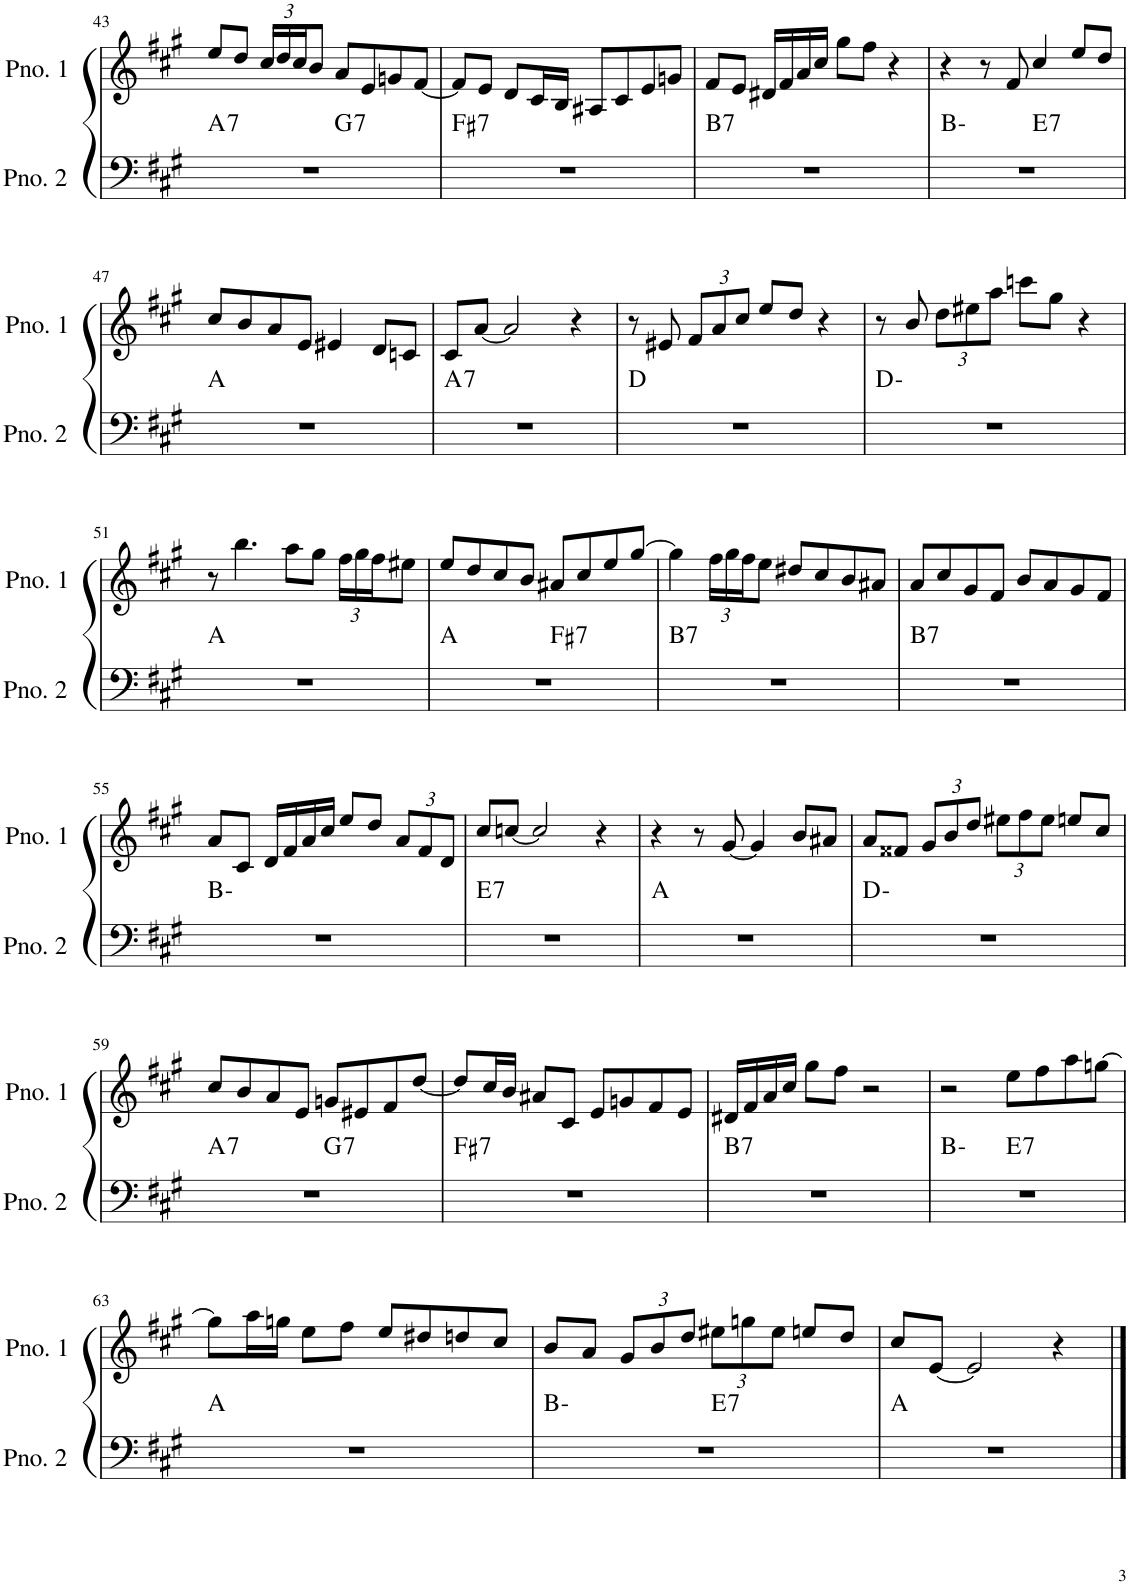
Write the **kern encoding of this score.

**kern	**harte	**kern
*part2	*part2	*part1
*staff2	*	*staff1
*I"ピアノ 2	*	*I"ピアノ 1
!!LO:PB:g=z
*clefF4	*	*clefG2
*k[f#c#g#]	*	*k[f#c#g#]
*M4/4	*	*M4/4
=43	=43	=43
!	!LO:H:kt=7	!
*^	*	*
1r	2ryy	A:7	8ee/L
.	.	.	8dd/J
*	*	*	*Xbrackettup
.	.	.	24cc#/LL
.	.	.	24dd/
.	.	.	24cc#/J
.	.	.	8b/J
!	!	!LO:H:kt=7	!
.	2ryy	G:7	8a/L
.	.	.	8e/
.	.	.	8gn/
.	.	.	[8f#/J
=44	=44	=44	=44
!	!	!LO:H:kt=7	!
*v	*v	*	*
1r	F#:7	8f#/L]
.	.	8e/J
.	.	8d/L
.	.	16c#/L
.	.	16B/JJ
.	.	8A#X/L
.	.	8c#/
.	.	8e/
.	.	8gn/J
=45	=45	=45
!	!LO:H:kt=7	!
1r	B:7	8f#/L
.	.	8e/J
.	.	16d#X/LL
.	.	16f#/
.	.	16a/
.	.	16cc#/JJ
.	.	8gg#\L
.	.	8ff#\J
.	.	4r
=46	=46	=46
*^	*	*
1r	2ryy	B:min	4r
.	.	.	8r
.	.	.	8f#/
!	!	!LO:H:kt=7	!
.	2ryy	E:7	4cc#/
.	.	.	8ee/L
.	.	.	8dd/J
*v	*v	*	*
!!LO:LB:g=z
=47	=47	=47
1r	A:maj	8cc#/L
.	.	8b/
.	.	8a/
.	.	8e/J
.	.	4e#X/
.	.	8d/L
.	.	8cn/J
=48	=48	=48
!	!LO:H:kt=7	!
1r	A:7	8c#/L
.	.	[8a/J
.	.	2a/]
.	.	4r
=49	=49	=49
1r	D:maj	8r
.	.	8e#X/
.	.	12f#/L
.	.	12a/
.	.	12cc#/J
.	.	8ee/L
.	.	8dd/J
.	.	4r
=50	=50	=50
1r	D:min	8r
.	.	8b/
.	.	12dd\L
.	.	12ee#X\
.	.	12aa\J
.	.	8cccn\L
.	.	8gg#\J
.	.	4r
!!LO:LB:g=z
=51	=51	=51
1r	A:maj	8r
.	.	4.bb\
.	.	8aa\L
.	.	8gg#\J
.	.	24ff#\LL
.	.	24gg#\
.	.	24ff#\J
.	.	8ee#X\J
=52	=52	=52
*^	*	*
1r	2ryy	A:maj	8ee/L
.	.	.	8dd/
.	.	.	8cc#/
.	.	.	8b/J
!	!	!LO:H:kt=7	!
.	2ryy	F#:7	8a#X/L
.	.	.	8cc#/
.	.	.	8ee/
.	.	.	[8gg#/J
=53	=53	=53	=53
!	!	!LO:H:kt=7	!
*v	*v	*	*
1r	B:7	4gg#\]
.	.	24ff#\LL
.	.	24gg#\
.	.	24ff#\J
.	.	8ee\J
.	.	8dd#X/L
.	.	8cc#/
.	.	8b/
.	.	8a#X/J
=54	=54	=54
!	!LO:H:kt=7	!
1r	B:7	8a/L
.	.	8cc#/
.	.	8g#/
.	.	8f#/J
.	.	8b/L
.	.	8a/
.	.	8g#/
.	.	8f#/J
!!LO:LB:g=z
=55	=55	=55
1r	B:min	8a/L
.	.	8c#/J
.	.	16d/LL
.	.	16f#/
.	.	16a/
.	.	16cc#/JJ
.	.	8ee/L
.	.	8dd/J
.	.	12a/L
.	.	12f#/
.	.	12d/J
=56	=56	=56
!	!LO:H:kt=7	!
1r	E:7	8cc#/L
.	.	[8ccn/J
.	.	2cc/]
.	.	4r
=57	=57	=57
1r	A:maj	4r
.	.	8r
.	.	[8g#/
.	.	4g#/]
.	.	8b/L
.	.	8a#X/J
=58	=58	=58
1r	D:min	8a/L
.	.	8f##X/J
.	.	12g#/L
.	.	12b/
.	.	12dd/J
.	.	12ee#X\L
.	.	12ff#\
.	.	12ee#\J
.	.	8een/L
.	.	8cc#/J
!!LO:LB:g=z
=59	=59	=59
!	!LO:H:kt=7	!
*^	*	*
1r	2ryy	A:7	8cc#/L
.	.	.	8b/
.	.	.	8a/
.	.	.	8e/J
!	!	!LO:H:kt=7	!
.	2ryy	G:7	8gn/L
.	.	.	8e#X/
.	.	.	8f#/
.	.	.	[8dd/J
=60	=60	=60	=60
!	!	!LO:H:kt=7	!
*v	*v	*	*
1r	F#:7	8dd/L]
.	.	16cc#/L
.	.	16b/JJ
.	.	8a#X/L
.	.	8c#/J
.	.	8e/L
.	.	8gn/
.	.	8f#/
.	.	8e/J
=61	=61	=61
!	!LO:H:kt=7	!
1r	B:7	16d#X/LL
.	.	16f#/
.	.	16a/
.	.	16cc#/JJ
.	.	8gg#\L
.	.	8ff#\J
.	.	2r
=62	=62	=62
*^	*	*
1r	2ryy	B:min	2r
!	!	!LO:H:kt=7	!
.	2ryy	E:7	8ee\L
.	.	.	8ff#\
.	.	.	8aa\
.	.	.	[8ggn\J
*v	*v	*	*
!!LO:LB:g=z
=63	=63	=63
1r	A:maj	8gg\L]
.	.	16aa\L
.	.	16ggn\JJ
.	.	8ee\L
.	.	8ff#\J
.	.	8ee/L
.	.	8dd#X/
.	.	8ddn/
.	.	8cc#/J
=64	=64	=64
*^	*	*
1r	2ryy	B:min	8b/L
.	.	.	8a/J
.	.	.	12g#/L
.	.	.	12b/
.	.	.	12dd/J
!	!	!LO:H:kt=7	!
.	2ryy	E:7	12ee#X\L
.	.	.	12ggn\
.	.	.	12ee#\J
.	.	.	8een/L
.	.	.	8dd/J
*v	*v	*	*
=65	=65	=65
1r	A:maj	8cc#/L
.	.	[8e/J
.	.	2e/]
.	.	4r
==	==	==
*-	*-	*-
